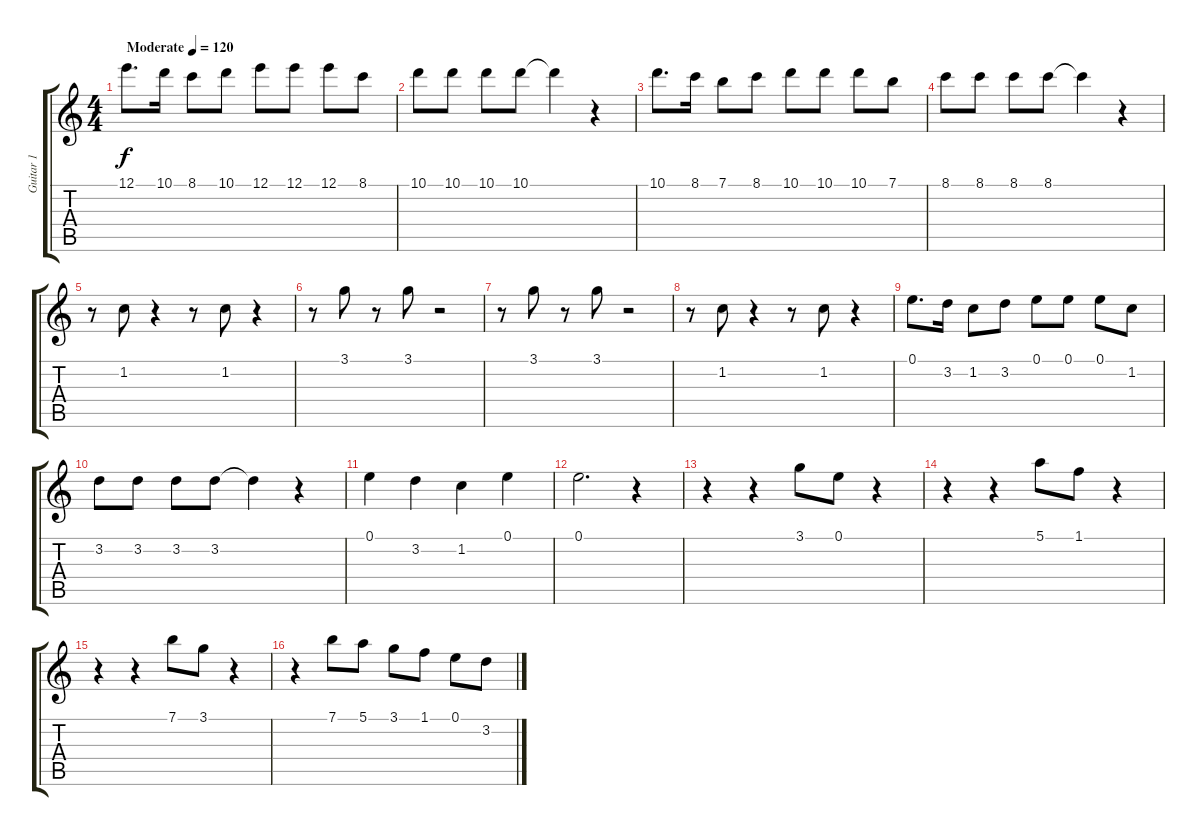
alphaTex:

\track ("Guitar 1" "Guitar 1") {instrument acousticguitarnylon}
\staff {score tabs}
\tuning (E4 B3 G3 D3 A2 E2) {hide}
\ts (4 4)
\tempo (120 "Moderate")
\clef g2
\ks c
12.1.8{d dy f instrument acousticguitarnylon} 10.1.16 8.1.8 10.1.8 12.1.8 12.1.8 12.1.8 8.1.8 |
10.1.8 10.1.8 10.1.8 10.1.8 10.1{t}.4 r.4 |
10.1.8{d} 8.1.16 7.1.8 8.1.8 10.1.8 10.1.8 10.1.8 7.1.8 |
8.1.8 8.1.8 8.1.8 8.1.8 8.1{t}.4 r.4 |
r.8 1.2.8 r.4 r.8 1.2.8 r.4 |
r.8 3.1.8 r.8 3.1.8 r.2 |
r.8 3.1.8 r.8 3.1.8 r.2 |
r.8 1.2.8 r.4 r.8 1.2.8 r.4 |
0.1.8{d} 3.2.16 1.2.8 3.2.8 0.1.8 0.1.8 0.1.8 1.2.8 |
3.2.8 3.2.8 3.2.8 3.2.8 3.2{t}.4 r.4 |
0.1.4 3.2.4 1.2.4 0.1.4 |
0.1.2{d} r.4 |
r.4 r.4 3.1.8 0.1.8 r.4 |
r.4 r.4 5.1.8 1.1.8 r.4 |
r.4 r.4 7.1.8 3.1.8 r.4 |
r.4 7.1.8 5.1.8 3.1.8 1.1.8 0.1.8 3.2.8
